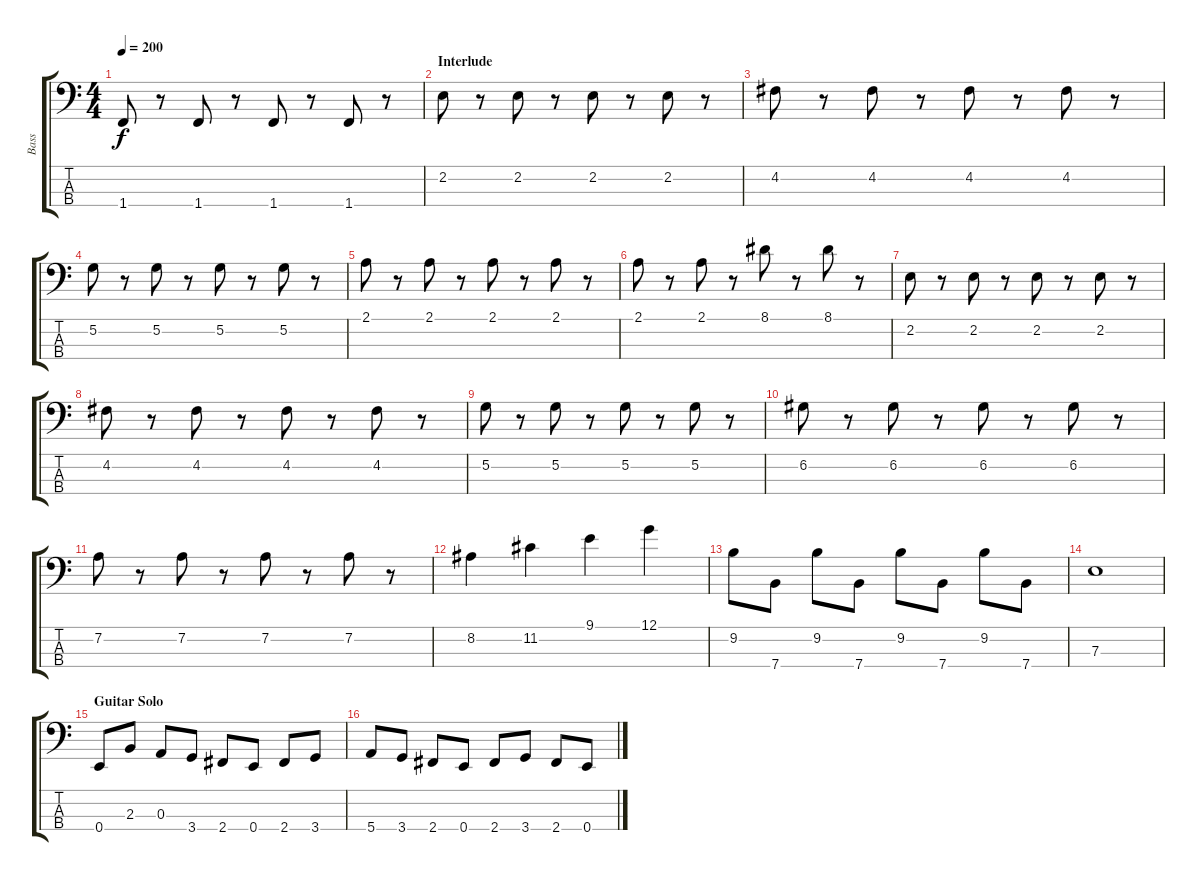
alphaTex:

\track ("Bass" "Bass") {instrument electricbasspick}
\staff {score tabs}
\tuning (G2 D2 A1 E1) {hide}
\ts (4 4)
\tempo 200
\clef f4
\ks c
1.4.8{dy f} r.8 1.4.8 r.8 1.4.8 r.8 1.4.8 r.8 |
\section ("" "Interlude")
2.2.8 r.8 2.2.8 r.8 2.2.8 r.8 2.2.8 r.8 |
4.2.8 r.8 4.2.8 r.8 4.2.8 r.8 4.2.8 r.8 |
5.2.8 r.8 5.2.8 r.8 5.2.8 r.8 5.2.8 r.8 |
2.1.8 r.8 2.1.8 r.8 2.1.8 r.8 2.1.8 r.8 |
2.1.8 r.8 2.1.8 r.8 8.1.8 r.8 8.1.8 r.8 |
2.2.8 r.8 2.2.8 r.8 2.2.8 r.8 2.2.8 r.8 |
4.2.8 r.8 4.2.8 r.8 4.2.8 r.8 4.2.8 r.8 |
5.2.8 r.8 5.2.8 r.8 5.2.8 r.8 5.2.8 r.8 |
6.2.8 r.8 6.2.8 r.8 6.2.8 r.8 6.2.8 r.8 |
7.2.8 r.8 7.2.8 r.8 7.2.8 r.8 7.2.8 r.8 |
8.2.4 11.2.4 9.1.4 12.1.4 |
9.2.8 7.4.8 9.2.8 7.4.8 9.2.8 7.4.8 9.2.8 7.4.8 |
7.3.1 |
\section ("" "Guitar Solo")
0.4.8 2.3.8 0.3.8 3.4.8 2.4.8 0.4.8 2.4.8 3.4.8 |
5.4.8 3.4.8 2.4.8 0.4.8 2.4.8 3.4.8 2.4.8 0.4.8
